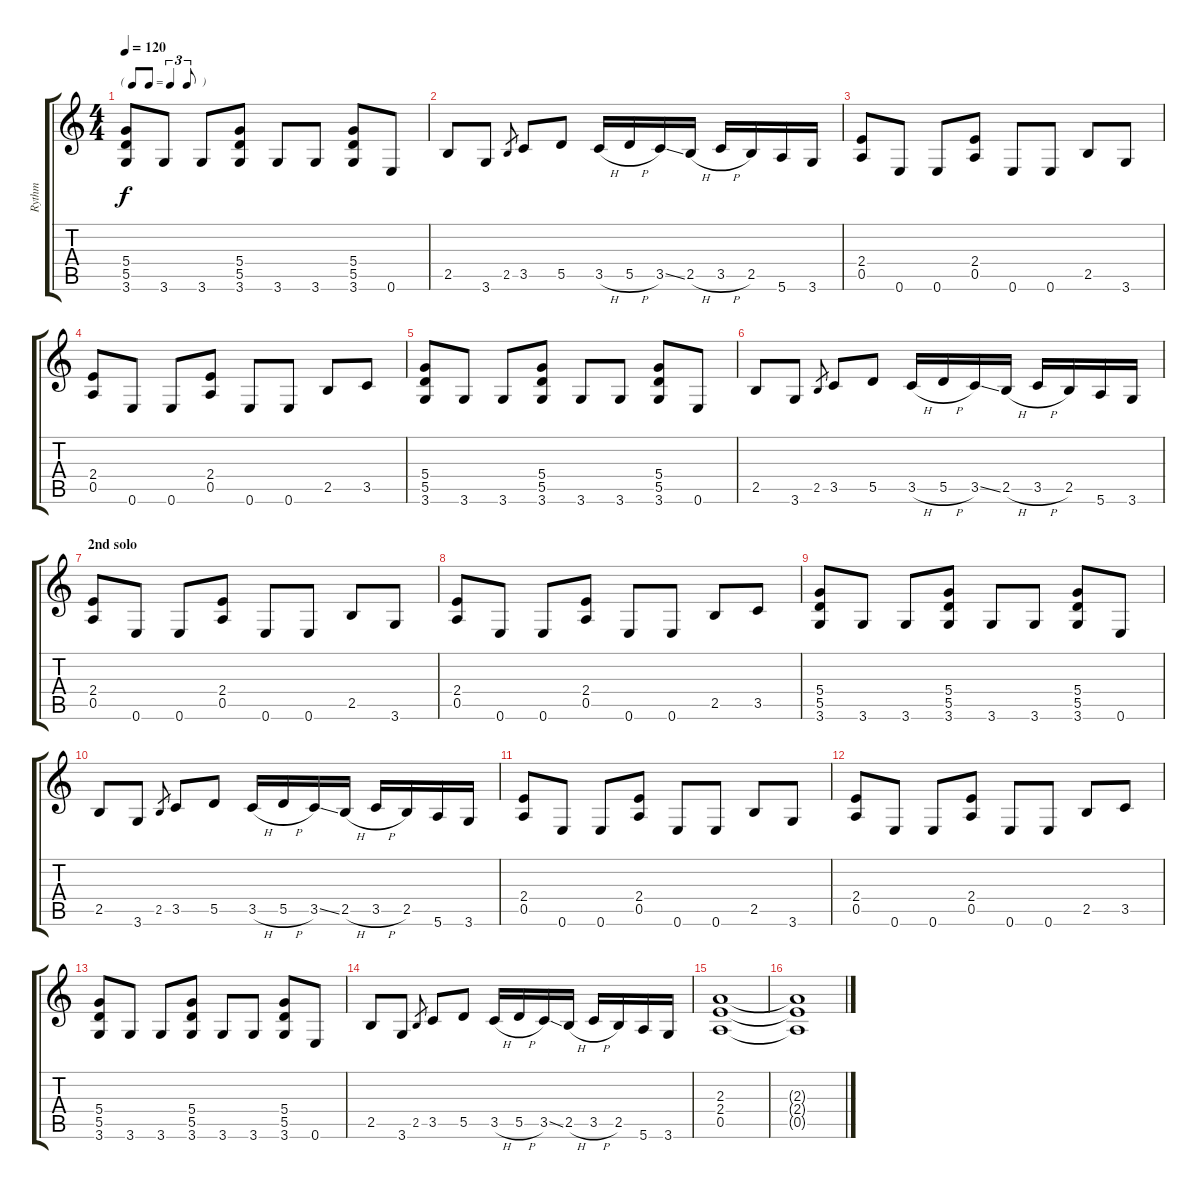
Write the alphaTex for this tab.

\track ("Rythm" "Rythm") {instrument distortionguitar}
\staff {score tabs}
\tuning (E4 B3 G3 D3 A2 E2) {hide}
\ts (4 4)
\tf triplet8th
\tempo 120
\clef g2
\ks c
(5.4 5.5 3.6).8{dy f} 3.6.8 3.6.8 (5.4 5.5 3.6).8 3.6.8 3.6.8 (5.4 5.5 3.6).8 0.6.8 |
2.5.8 3.6.8 2.5.8{gr} 3.5.8 5.5.8 3.5{h}.16 5.5{h}.16 3.5{ss}.16 2.5{h}.16 3.5{h}.16 2.5.16 5.6.16 3.6.16 |
(2.4 0.5).8 0.6.8 0.6.8 (2.4 0.5).8 0.6.8 0.6.8 2.5.8 3.6.8 |
(2.4 0.5).8 0.6.8 0.6.8 (2.4 0.5).8 0.6.8 0.6.8 2.5.8 3.5.8 |
(5.4 5.5 3.6).8 3.6.8 3.6.8 (5.4 5.5 3.6).8 3.6.8 3.6.8 (5.4 5.5 3.6).8 0.6.8 |
2.5.8 3.6.8 2.5.8{gr} 3.5.8 5.5.8 3.5{h}.16 5.5{h}.16 3.5{ss}.16 2.5{h}.16 3.5{h}.16 2.5.16 5.6.16 3.6.16 |
\section ("" "2nd solo")
(2.4 0.5).8 0.6.8 0.6.8 (2.4 0.5).8 0.6.8 0.6.8 2.5.8 3.6.8 |
\section ("" "")
(2.4 0.5).8 0.6.8 0.6.8 (2.4 0.5).8 0.6.8 0.6.8 2.5.8 3.5.8 |
(5.4 5.5 3.6).8 3.6.8 3.6.8 (5.4 5.5 3.6).8 3.6.8 3.6.8 (5.4 5.5 3.6).8 0.6.8 |
2.5.8 3.6.8 2.5.8{gr} 3.5.8 5.5.8 3.5{h}.16 5.5{h}.16 3.5{ss}.16 2.5{h}.16 3.5{h}.16 2.5.16 5.6.16 3.6.16 |
(2.4 0.5).8 0.6.8 0.6.8 (2.4 0.5).8 0.6.8 0.6.8 2.5.8 3.6.8 |
(2.4 0.5).8 0.6.8 0.6.8 (2.4 0.5).8 0.6.8 0.6.8 2.5.8 3.5.8 |
(5.4 5.5 3.6).8 3.6.8 3.6.8 (5.4 5.5 3.6).8 3.6.8 3.6.8 (5.4 5.5 3.6).8 0.6.8 |
2.5.8 3.6.8 2.5.8{gr} 3.5.8 5.5.8 3.5{h}.16 5.5{h}.16 3.5{ss}.16 2.5{h}.16 3.5{h}.16 2.5.16 5.6.16 3.6.16 |
(2.3 2.4 0.5).1 |
(2.3{t} 2.4{t} 0.5{t}).1{volume 10}
